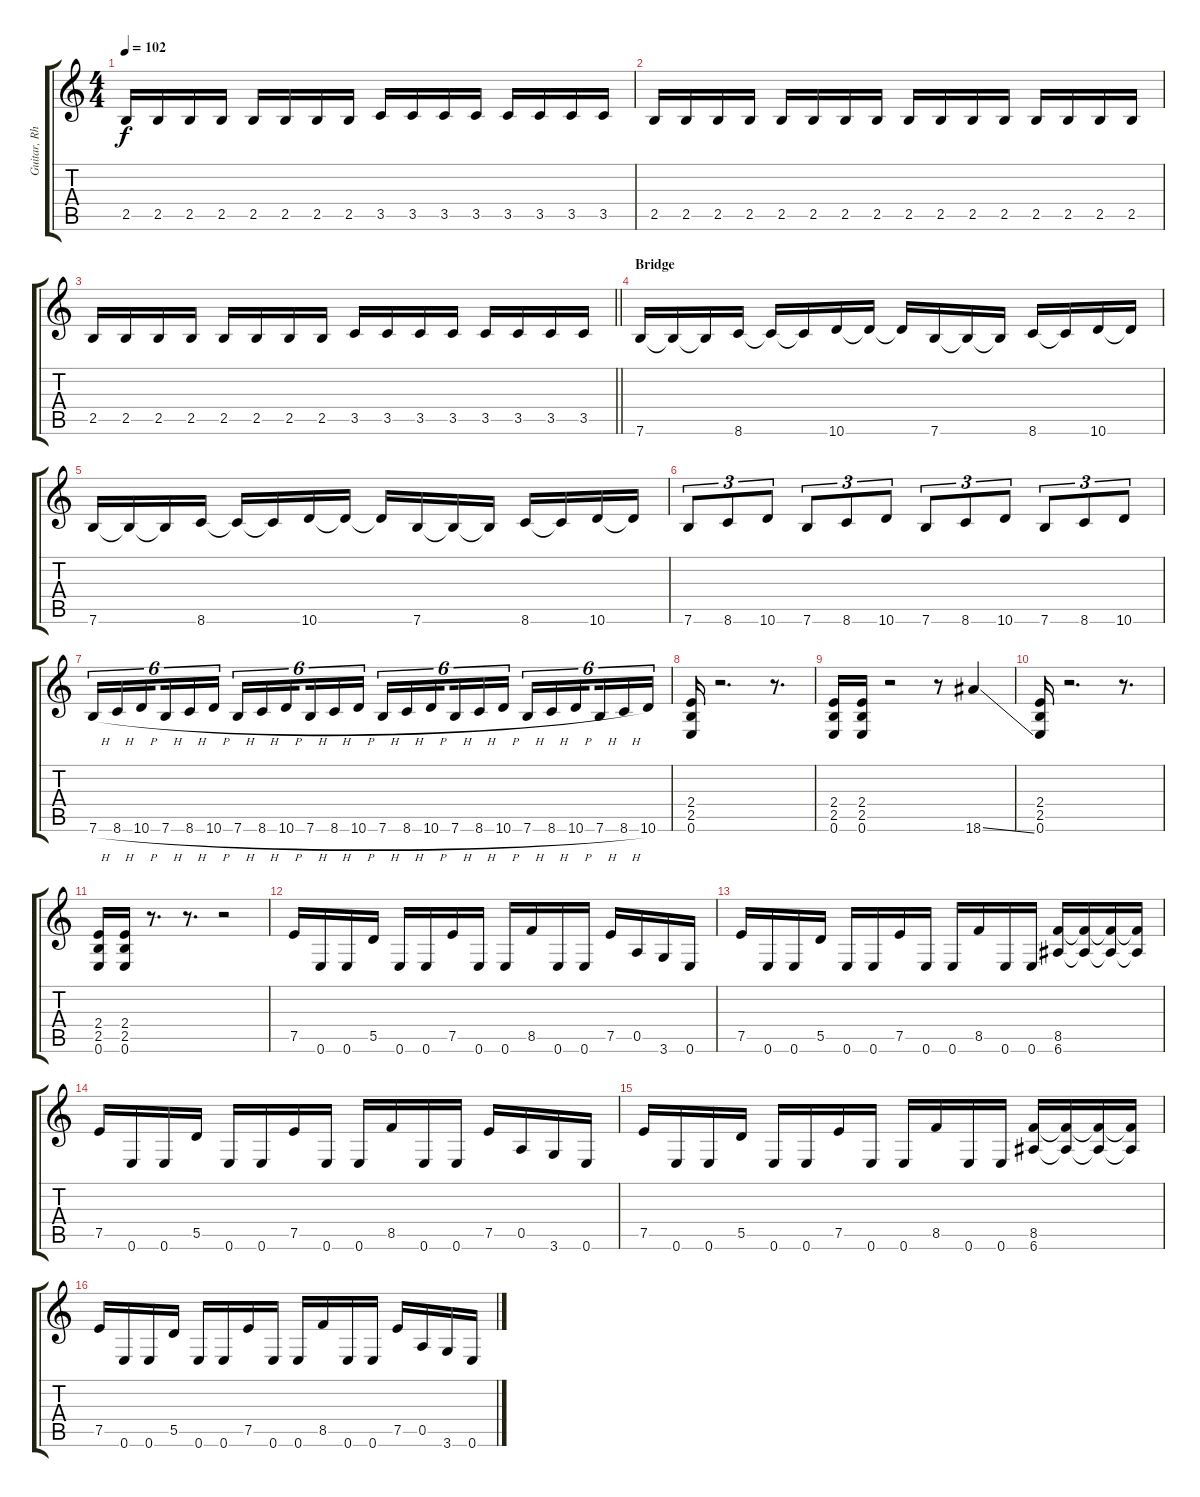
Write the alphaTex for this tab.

\track ("Guitar, Rhythm 2" "Guitar, Rh") {instrument acousticguitarsteel}
\staff {score tabs}
\tuning (E4 B3 G3 D3 A2 E2) {hide}
\ts (4 4)
\tempo 102
\clef g2
\ks c
2.5.16{dy f} 2.5.16 2.5.16 2.5.16 2.5.16 2.5.16 2.5.16 2.5.16 3.5.16 3.5.16 3.5.16 3.5.16 3.5.16 3.5.16 3.5.16 3.5.16 |
2.5.16 2.5.16 2.5.16 2.5.16 2.5.16 2.5.16 2.5.16 2.5.16 2.5.16 2.5.16 2.5.16 2.5.16 2.5.16 2.5.16 2.5.16 2.5.16 |
\barLineRight lightlight
2.5.16 2.5.16 2.5.16 2.5.16 2.5.16 2.5.16 2.5.16 2.5.16 3.5.16 3.5.16 3.5.16 3.5.16 3.5.16 3.5.16 3.5.16 3.5.16 |
\section ("" "Bridge")
7.6.16 7.6{t}.16 7.6{t}.16 8.6.16 8.6{t}.16 8.6{t}.16 10.6.16 10.6{t}.16 10.6{t}.16 7.6.16 7.6{t}.16 7.6{t}.16 8.6.16 8.6{t}.16 10.6.16 10.6{t}.16 |
7.6.16 7.6{t}.16 7.6{t}.16 8.6.16 8.6{t}.16 8.6{t}.16 10.6.16 10.6{t}.16 10.6{t}.16 7.6.16 7.6{t}.16 7.6{t}.16 8.6.16 8.6{t}.16 10.6.16 10.6{t}.16 |
7.6.8{tu (3 2)} 8.6.8{tu (3 2)} 10.6.8{tu (3 2)} 7.6.8{tu (3 2)} 8.6.8{tu (3 2)} 10.6.8{tu (3 2)} 7.6.8{tu (3 2)} 8.6.8{tu (3 2)} 10.6.8{tu (3 2)} 7.6.8{tu (3 2)} 8.6.8{tu (3 2)} 10.6.8{tu (3 2)} |
7.6{h}.16{tu (6 4)} 8.6{h}.16{tu (6 4)} 10.6{h}.16{tu (6 4) beam splitsecondary} 7.6{h}.16{tu (6 4)} 8.6{h}.16{tu (6 4)} 10.6{h}.16{tu (6 4)} 7.6{h}.16{tu (6 4)} 8.6{h}.16{tu (6 4)} 10.6{h}.16{tu (6 4) beam splitsecondary} 7.6{h}.16{tu (6 4)} 8.6{h}.16{tu (6 4)} 10.6{h}.16{tu (6 4)} 7.6{h}.16{tu (6 4)} 8.6{h}.16{tu (6 4)} 10.6{h}.16{tu (6 4) beam splitsecondary} 7.6{h}.16{tu (6 4)} 8.6{h}.16{tu (6 4)} 10.6{h}.16{tu (6 4)} 7.6{h}.16{tu (6 4)} 8.6{h}.16{tu (6 4)} 10.6{h}.16{tu (6 4) beam splitsecondary} 7.6{h}.16{tu (6 4)} 8.6{h}.16{tu (6 4)} 10.6.16{tu (6 4)} |
(2.4 2.5 0.6).16 r.2{d} r.8{d} |
(2.4 2.5 0.6).16 (2.4 2.5 0.6).16 r.2 r.8 18.6{ss}.4 |
(2.4 2.5 0.6).16 r.2{d} r.8{d} |
(2.4 2.5 0.6).16 (2.4 2.5 0.6).16 r.8{d} r.8{d} r.2 |
7.5.16 0.6.16 0.6.16 5.5.16 0.6.16 0.6.16 7.5.16 0.6.16 0.6.16 8.5.16 0.6.16 0.6.16 7.5.16 0.5.16 3.6.16 0.6.16 |
7.5.16 0.6.16 0.6.16 5.5.16 0.6.16 0.6.16 7.5.16 0.6.16 0.6.16 8.5.16 0.6.16 0.6.16 (8.5 6.6).16 (8.5{t} 6.6{t}).16 (8.5{t} 6.6{t}).16 (8.5{t} 6.6{t}).16 |
7.5.16 0.6.16 0.6.16 5.5.16 0.6.16 0.6.16 7.5.16 0.6.16 0.6.16 8.5.16 0.6.16 0.6.16 7.5.16 0.5.16 3.6.16 0.6.16 |
7.5.16 0.6.16 0.6.16 5.5.16 0.6.16 0.6.16 7.5.16 0.6.16 0.6.16 8.5.16 0.6.16 0.6.16 (8.5 6.6).16 (8.5{t} 6.6{t}).16 (8.5{t} 6.6{t}).16 (8.5{t} 6.6{t}).16 |
7.5.16 0.6.16 0.6.16 5.5.16 0.6.16 0.6.16 7.5.16 0.6.16 0.6.16 8.5.16 0.6.16 0.6.16 7.5.16 0.5.16 3.6.16 0.6.16
